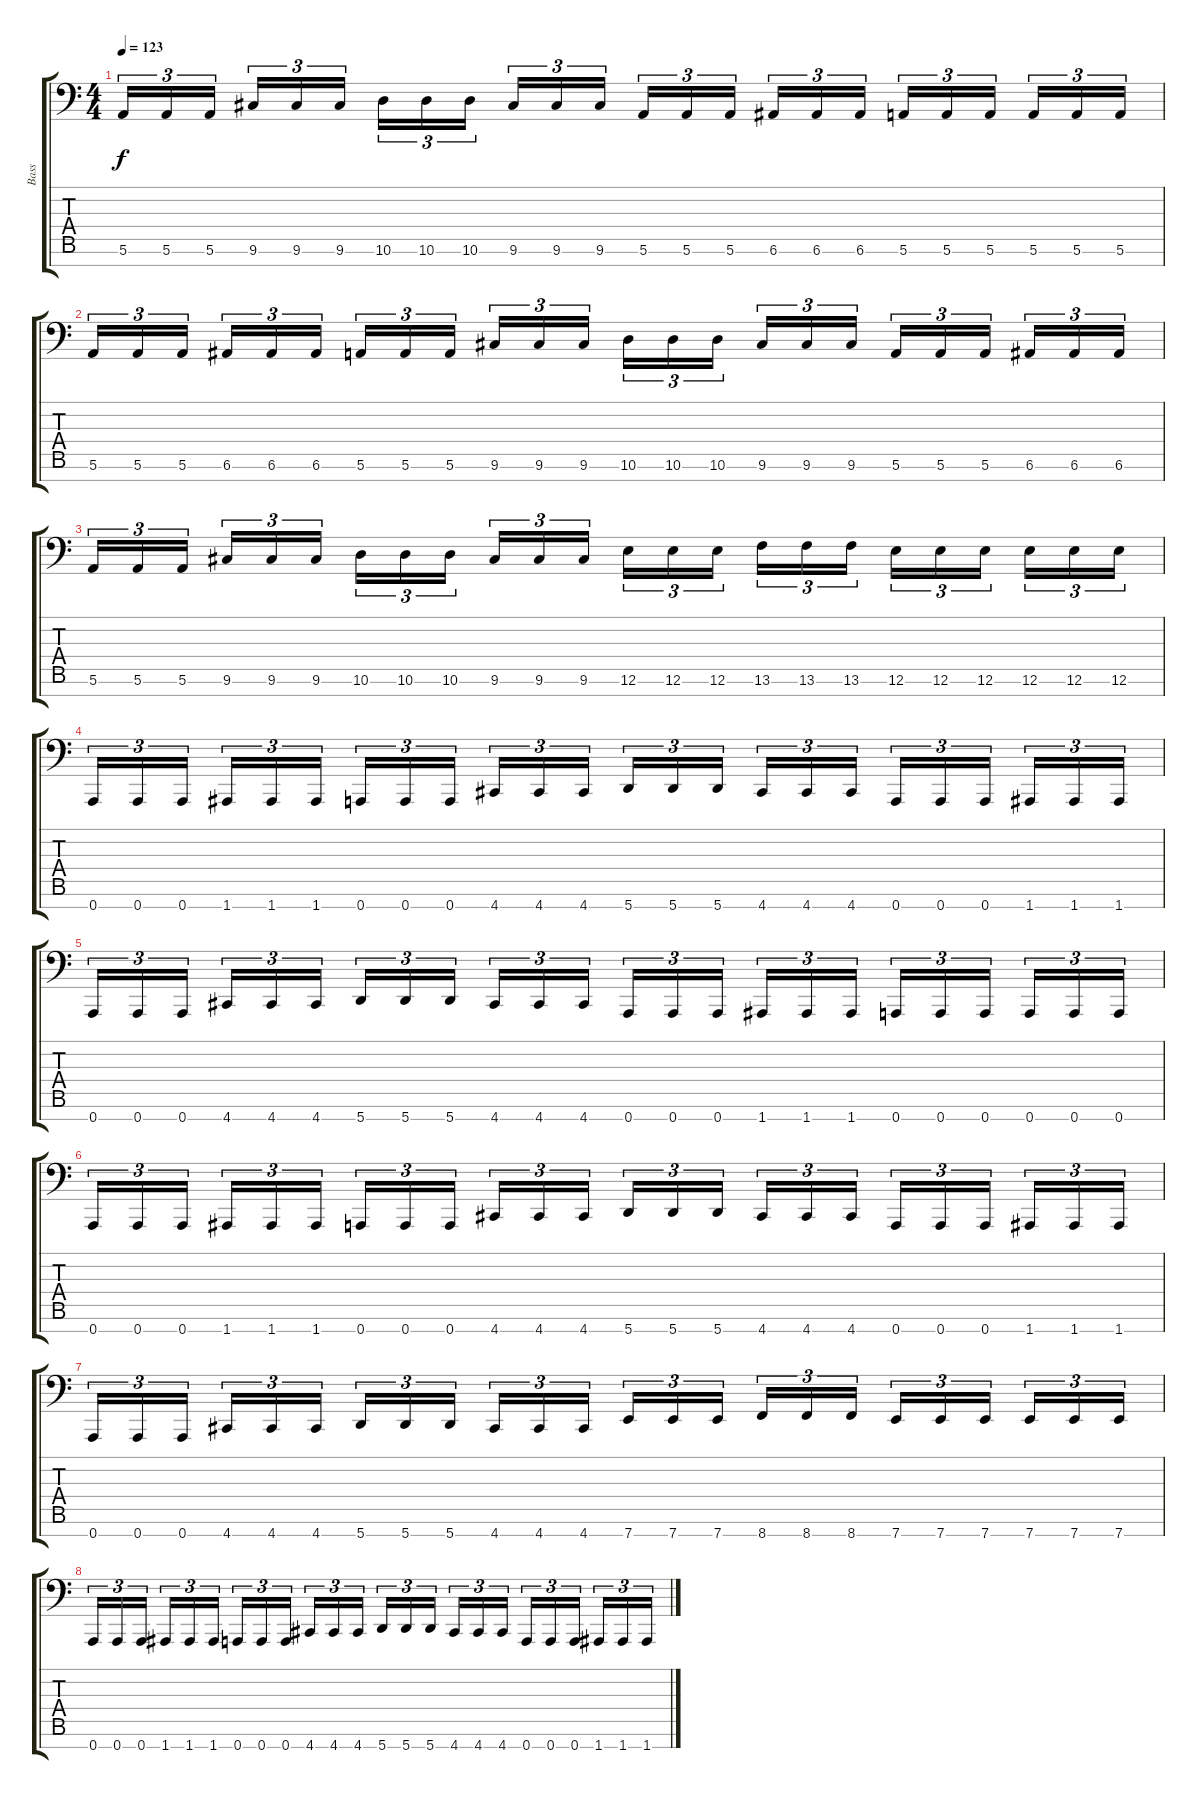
\track ("Bass" "Bass") {instrument electricbasspick}
\staff {score tabs}
\tuning (E3 B2 G2 D2 A1 E1 A0) {hide}
\ts (4 4)
\tempo 123
\clef f4
\ks c
5.6.16{tu (3 2) dy f} 5.6.16{tu (3 2)} 5.6.16{tu (3 2) beam splitsecondary} 9.6.16{tu (3 2)} 9.6.16{tu (3 2)} 9.6.16{tu (3 2)} 10.6.16{tu (3 2)} 10.6.16{tu (3 2)} 10.6.16{tu (3 2) beam splitsecondary} 9.6.16{tu (3 2)} 9.6.16{tu (3 2)} 9.6.16{tu (3 2)} 5.6.16{tu (3 2)} 5.6.16{tu (3 2)} 5.6.16{tu (3 2) beam splitsecondary} 6.6.16{tu (3 2)} 6.6.16{tu (3 2)} 6.6.16{tu (3 2)} 5.6.16{tu (3 2)} 5.6.16{tu (3 2)} 5.6.16{tu (3 2) beam splitsecondary} 5.6.16{tu (3 2)} 5.6.16{tu (3 2)} 5.6.16{tu (3 2)} |
5.6.16{tu (3 2)} 5.6.16{tu (3 2)} 5.6.16{tu (3 2) beam splitsecondary} 6.6.16{tu (3 2)} 6.6.16{tu (3 2)} 6.6.16{tu (3 2)} 5.6.16{tu (3 2)} 5.6.16{tu (3 2)} 5.6.16{tu (3 2) beam splitsecondary} 9.6.16{tu (3 2)} 9.6.16{tu (3 2)} 9.6.16{tu (3 2)} 10.6.16{tu (3 2)} 10.6.16{tu (3 2)} 10.6.16{tu (3 2) beam splitsecondary} 9.6.16{tu (3 2)} 9.6.16{tu (3 2)} 9.6.16{tu (3 2)} 5.6.16{tu (3 2)} 5.6.16{tu (3 2)} 5.6.16{tu (3 2) beam splitsecondary} 6.6.16{tu (3 2)} 6.6.16{tu (3 2)} 6.6.16{tu (3 2)} |
5.6.16{tu (3 2)} 5.6.16{tu (3 2)} 5.6.16{tu (3 2) beam splitsecondary} 9.6.16{tu (3 2)} 9.6.16{tu (3 2)} 9.6.16{tu (3 2)} 10.6.16{tu (3 2)} 10.6.16{tu (3 2)} 10.6.16{tu (3 2) beam splitsecondary} 9.6.16{tu (3 2)} 9.6.16{tu (3 2)} 9.6.16{tu (3 2)} 12.6.16{tu (3 2)} 12.6.16{tu (3 2)} 12.6.16{tu (3 2) beam splitsecondary} 13.6.16{tu (3 2)} 13.6.16{tu (3 2)} 13.6.16{tu (3 2)} 12.6.16{tu (3 2)} 12.6.16{tu (3 2)} 12.6.16{tu (3 2) beam splitsecondary} 12.6.16{tu (3 2)} 12.6.16{tu (3 2)} 12.6.16{tu (3 2)} |
0.7.16{tu (3 2)} 0.7.16{tu (3 2)} 0.7.16{tu (3 2) beam splitsecondary} 1.7.16{tu (3 2)} 1.7.16{tu (3 2)} 1.7.16{tu (3 2)} 0.7.16{tu (3 2)} 0.7.16{tu (3 2)} 0.7.16{tu (3 2) beam splitsecondary} 4.7.16{tu (3 2)} 4.7.16{tu (3 2)} 4.7.16{tu (3 2)} 5.7.16{tu (3 2)} 5.7.16{tu (3 2)} 5.7.16{tu (3 2) beam splitsecondary} 4.7.16{tu (3 2)} 4.7.16{tu (3 2)} 4.7.16{tu (3 2)} 0.7.16{tu (3 2)} 0.7.16{tu (3 2)} 0.7.16{tu (3 2) beam splitsecondary} 1.7.16{tu (3 2)} 1.7.16{tu (3 2)} 1.7.16{tu (3 2)} |
0.7.16{tu (3 2)} 0.7.16{tu (3 2)} 0.7.16{tu (3 2) beam splitsecondary} 4.7.16{tu (3 2)} 4.7.16{tu (3 2)} 4.7.16{tu (3 2)} 5.7.16{tu (3 2)} 5.7.16{tu (3 2)} 5.7.16{tu (3 2) beam splitsecondary} 4.7.16{tu (3 2)} 4.7.16{tu (3 2)} 4.7.16{tu (3 2)} 0.7.16{tu (3 2)} 0.7.16{tu (3 2)} 0.7.16{tu (3 2) beam splitsecondary} 1.7.16{tu (3 2)} 1.7.16{tu (3 2)} 1.7.16{tu (3 2)} 0.7.16{tu (3 2)} 0.7.16{tu (3 2)} 0.7.16{tu (3 2) beam splitsecondary} 0.7.16{tu (3 2)} 0.7.16{tu (3 2)} 0.7.16{tu (3 2)} |
0.7.16{tu (3 2)} 0.7.16{tu (3 2)} 0.7.16{tu (3 2) beam splitsecondary} 1.7.16{tu (3 2)} 1.7.16{tu (3 2)} 1.7.16{tu (3 2)} 0.7.16{tu (3 2)} 0.7.16{tu (3 2)} 0.7.16{tu (3 2) beam splitsecondary} 4.7.16{tu (3 2)} 4.7.16{tu (3 2)} 4.7.16{tu (3 2)} 5.7.16{tu (3 2)} 5.7.16{tu (3 2)} 5.7.16{tu (3 2) beam splitsecondary} 4.7.16{tu (3 2)} 4.7.16{tu (3 2)} 4.7.16{tu (3 2)} 0.7.16{tu (3 2)} 0.7.16{tu (3 2)} 0.7.16{tu (3 2) beam splitsecondary} 1.7.16{tu (3 2)} 1.7.16{tu (3 2)} 1.7.16{tu (3 2)} |
0.7.16{tu (3 2)} 0.7.16{tu (3 2)} 0.7.16{tu (3 2) beam splitsecondary} 4.7.16{tu (3 2)} 4.7.16{tu (3 2)} 4.7.16{tu (3 2)} 5.7.16{tu (3 2)} 5.7.16{tu (3 2)} 5.7.16{tu (3 2) beam splitsecondary} 4.7.16{tu (3 2)} 4.7.16{tu (3 2)} 4.7.16{tu (3 2)} 7.7.16{tu (3 2)} 7.7.16{tu (3 2)} 7.7.16{tu (3 2) beam splitsecondary} 8.7.16{tu (3 2)} 8.7.16{tu (3 2)} 8.7.16{tu (3 2)} 7.7.16{tu (3 2)} 7.7.16{tu (3 2)} 7.7.16{tu (3 2) beam splitsecondary} 7.7.16{tu (3 2)} 7.7.16{tu (3 2)} 7.7.16{tu (3 2)} |
0.7.16{tu (3 2)} 0.7.16{tu (3 2)} 0.7.16{tu (3 2) beam splitsecondary} 1.7.16{tu (3 2)} 1.7.16{tu (3 2)} 1.7.16{tu (3 2)} 0.7.16{tu (3 2)} 0.7.16{tu (3 2)} 0.7.16{tu (3 2) beam splitsecondary} 4.7.16{tu (3 2)} 4.7.16{tu (3 2)} 4.7.16{tu (3 2)} 5.7.16{tu (3 2)} 5.7.16{tu (3 2)} 5.7.16{tu (3 2) beam splitsecondary} 4.7.16{tu (3 2)} 4.7.16{tu (3 2)} 4.7.16{tu (3 2)} 0.7.16{tu (3 2)} 0.7.16{tu (3 2)} 0.7.16{tu (3 2) beam splitsecondary} 1.7.16{tu (3 2)} 1.7.16{tu (3 2)} 1.7.16{tu (3 2)}
